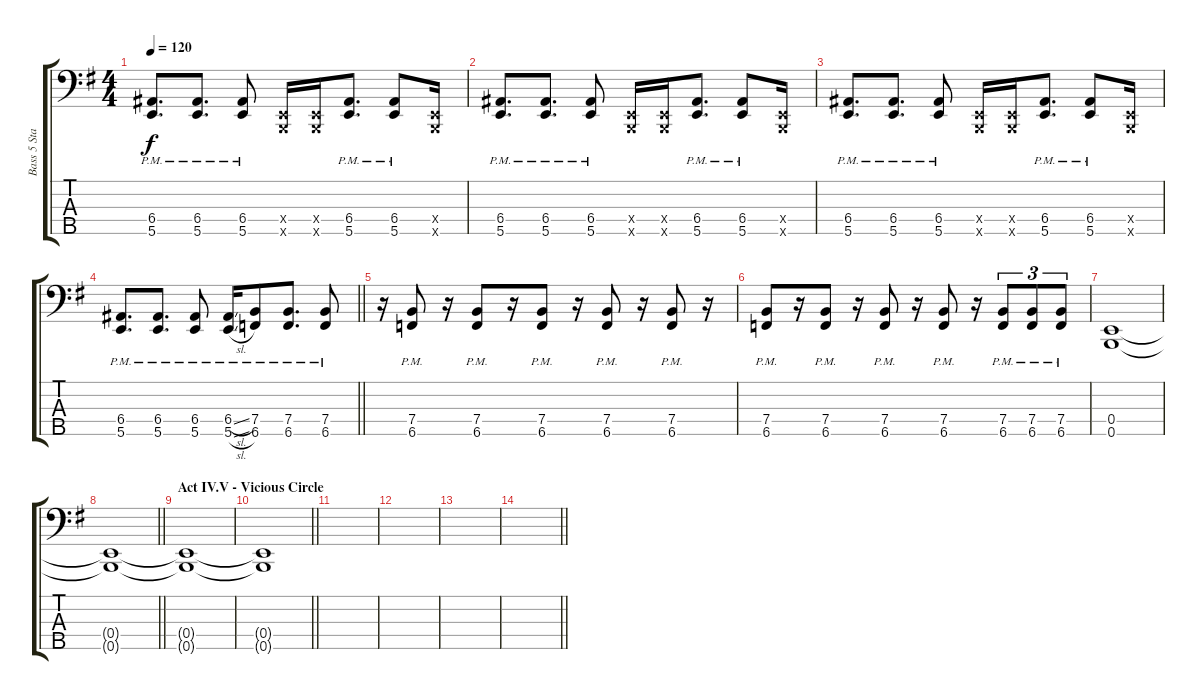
\track ("Bass 5 Standard" "Bass 5 Sta") {instrument electricbassfinger}
\staff {score tabs}
\tuning (G2 D2 A1 E1 B0) {hide}
\ts (4 4)
\tempo 120
\clef f4
\ks eminor
(6.4{pm} 5.5{pm}).8{d dy f} (6.4{pm} 5.5{pm}).8{d} (6.4{pm} 5.5{pm}).8 (0.4{x} 0.5{x}).16 (0.4{x} 0.5{x}).16 (6.4{pm} 5.5{pm}).8{d} (6.4{pm} 5.5{pm}).8 (0.4{x} 0.5{x}).16 |
(6.4{pm} 5.5{pm}).8{d} (6.4{pm} 5.5{pm}).8{d} (6.4{pm} 5.5{pm}).8 (0.4{x} 0.5{x}).16 (0.4{x} 0.5{x}).16 (6.4{pm} 5.5{pm}).8{d} (6.4{pm} 5.5{pm}).8 (0.4{x} 0.5{x}).16 |
(6.4{pm} 5.5{pm}).8{d} (6.4{pm} 5.5{pm}).8{d} (6.4{pm} 5.5{pm}).8 (0.4{x} 0.5{x}).16 (0.4{x} 0.5{x}).16 (6.4{pm} 5.5{pm}).8{d} (6.4{pm} 5.5{pm}).8 (0.4{x} 0.5{x}).16 |
\barLineRight lightlight
(6.4{pm} 5.5{pm}).8{d} (6.4{pm} 5.5{pm}).8{d} (6.4{pm} 5.5{pm}).8 (6.4{sl pm} 5.5{sl pm}).16 (7.4{pm} 6.5{pm}).8 (7.4{pm} 6.5{pm}).8{d} (7.4{pm} 6.5{pm}).8 |
r.16 (7.4{pm} 6.5{pm}).8 r.16 (7.4{pm} 6.5{pm}).8 r.16 (7.4{pm} 6.5{pm}).8 r.16 (7.4{pm} 6.5{pm}).8 r.16 (7.4{pm} 6.5{pm}).8 r.16 |
(7.4{pm} 6.5{pm}).8 r.16 (7.4{pm} 6.5{pm}).8 r.16 (7.4{pm} 6.5{pm}).8 r.16 (7.4{pm} 6.5{pm}).8 r.16 (7.4{pm} 6.5{pm}).8{tu (3 2)} (7.4{pm} 6.5{pm}).8{tu (3 2)} (7.4{pm} 6.5{pm}).8{tu (3 2)} |
(0.4 0.5).1 |
\barLineRight lightlight
(0.4{t} 0.5{t}).1 |
\section ("" "Act IV.V - Vicious Circle")
(0.4{t} 0.5{t}).1 |
\barLineRight lightlight
(0.4{t} 0.5{t}).1 |
|
|
|
\barLineRight lightlight
